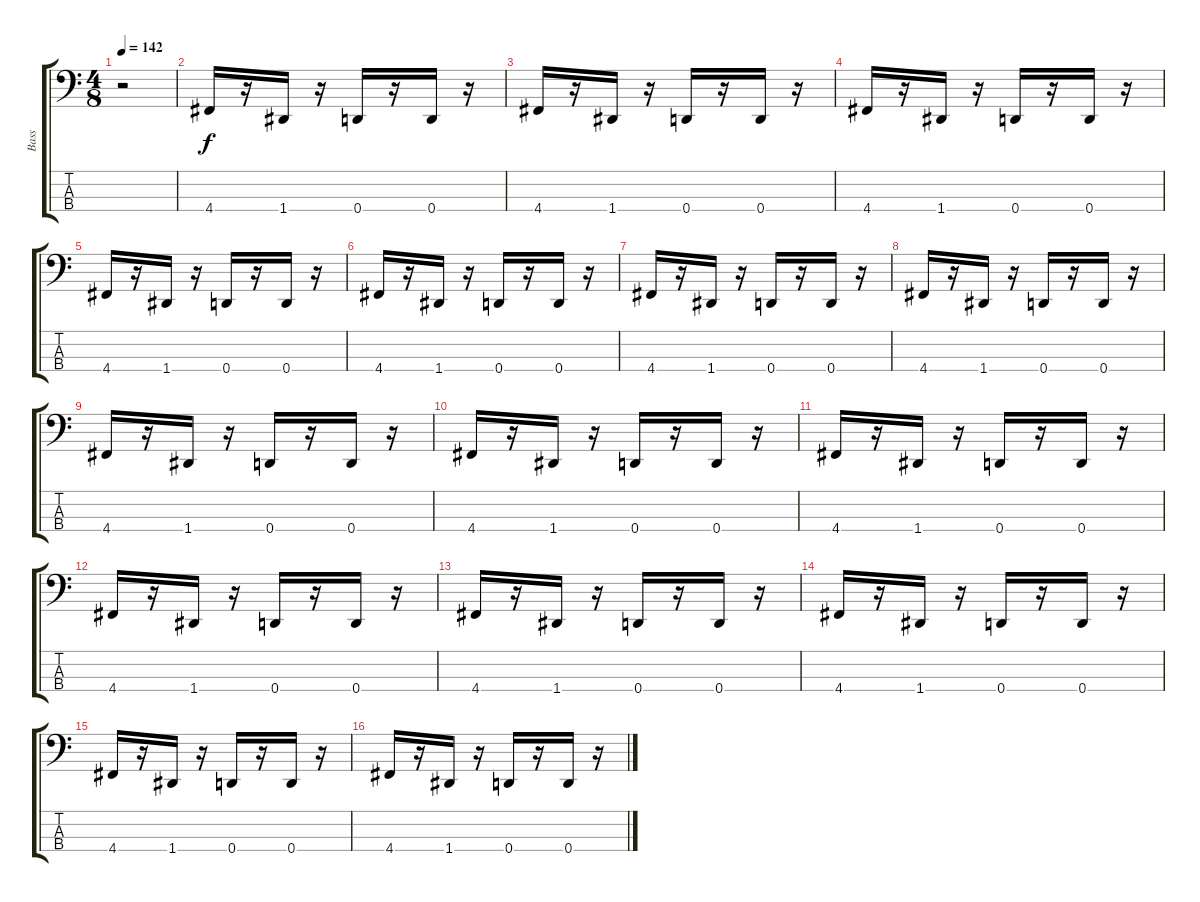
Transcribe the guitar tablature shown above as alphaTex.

\track ("Bass" "Bass") {instrument electricbassfinger}
\staff {score tabs}
\tuning (G2 D2 A1 D1) {hide}
\ts (4 8)
\tempo 142
\clef f4
\ks c
r.2{dy f} |
4.4.16 r.16 1.4.16 r.16 0.4.16 r.16 0.4.16 r.16 |
4.4.16 r.16 1.4.16 r.16 0.4.16 r.16 0.4.16 r.16 |
4.4.16 r.16 1.4.16 r.16 0.4.16 r.16 0.4.16 r.16 |
4.4.16 r.16 1.4.16 r.16 0.4.16 r.16 0.4.16 r.16 |
4.4.16 r.16 1.4.16 r.16 0.4.16 r.16 0.4.16 r.16 |
4.4.16 r.16 1.4.16 r.16 0.4.16 r.16 0.4.16 r.16 |
4.4.16 r.16 1.4.16 r.16 0.4.16 r.16 0.4.16 r.16 |
4.4.16 r.16 1.4.16 r.16 0.4.16 r.16 0.4.16 r.16 |
4.4.16 r.16 1.4.16 r.16 0.4.16 r.16 0.4.16 r.16 |
4.4.16 r.16 1.4.16 r.16 0.4.16 r.16 0.4.16 r.16 |
4.4.16 r.16 1.4.16 r.16 0.4.16 r.16 0.4.16 r.16 |
4.4.16 r.16 1.4.16 r.16 0.4.16 r.16 0.4.16 r.16 |
4.4.16 r.16 1.4.16 r.16 0.4.16 r.16 0.4.16 r.16 |
4.4.16 r.16 1.4.16 r.16 0.4.16 r.16 0.4.16 r.16 |
4.4.16 r.16 1.4.16 r.16 0.4.16 r.16 0.4.16 r.16
